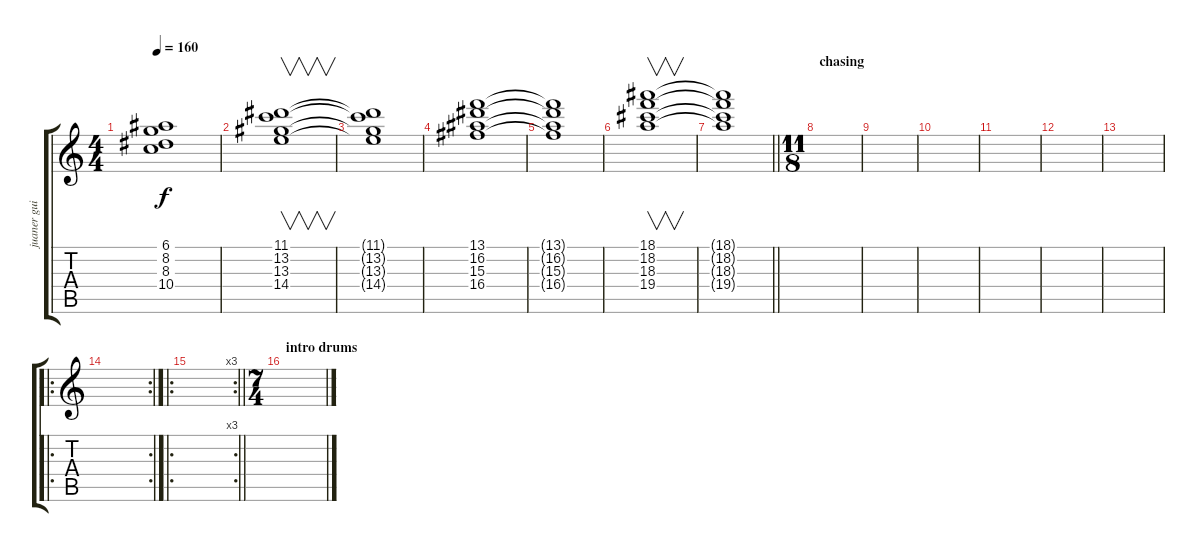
\track ("juaner guitar 2" "juaner gui") {instrument acousticguitarnylon}
\staff {score tabs}
\tuning (E4 B3 G3 D3 A2 E2) {hide}
\ts (4 4)
\tempo 160
\clef g2
\ks c
(6.1{t} 8.2{t} 8.3{t} 10.4{t}).1{dy f} |
(11.1 13.2 13.3 14.4).1{v} |
(11.1{t} 13.2{t} 13.3{t} 14.4{t}).1 |
(13.1 16.2 15.3 16.4).1 |
(13.1{t} 16.2{t} 15.3{t} 16.4{t}).1 |
(18.1 18.2 18.3 19.4).1{v} |
\barLineRight lightlight
(18.1{t} 18.2{t} 18.3{t} 19.4{t}).1 |
\ts (11 8)
\section ("" "chasing")
|
|
|
|
|
|
\ro
\rc 2
|
\ro
\rc 3
\barLineRight lightlight
|
\ts (7 4)
\section ("" "intro drums")
